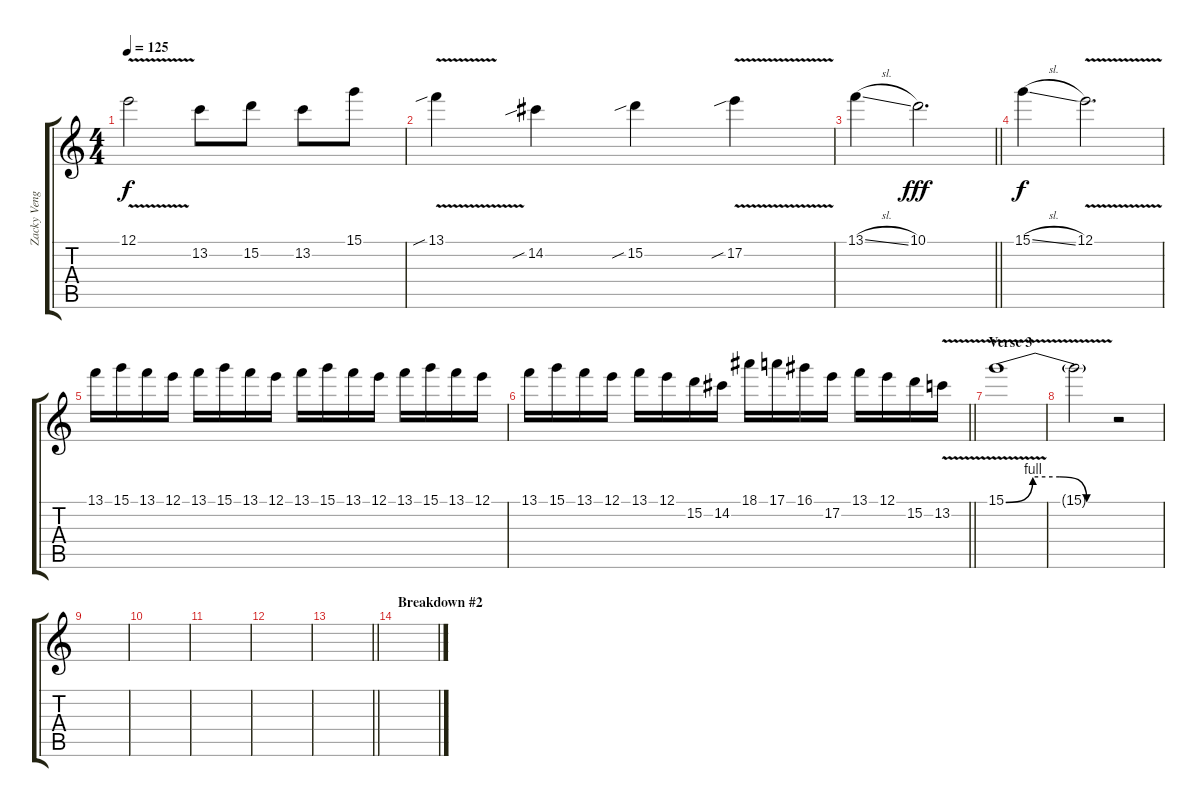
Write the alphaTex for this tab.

\track ("Zacky Vengeance Duet" "Zacky Veng") {instrument distortionguitar}
\staff {score tabs}
\tuning (E4 B3 G3 D3 A2 D2) {hide}
\ts (4 4)
\tempo 125
\clef g2
\ks c
12.1{v}.2{dy f} 13.2.8 15.2.8 13.2.8 15.1.8 |
13.1{v sib}.4 14.2{sib}.4 15.2{sib}.4 17.2{v sib}.4 |
\barLineRight lightlight
13.1{sl}.4 10.1.2{d dy fff} |
15.1{sl}.4{dy f} 12.1{v}.2{d} |
13.1.16 15.1.16 13.1.16 12.1.16 13.1.16 15.1.16 13.1.16 12.1.16 13.1.16 15.1.16 13.1.16 12.1.16 13.1.16 15.1.16 13.1.16 12.1.16 |
\barLineRight lightlight
13.1.16 15.1.16 13.1.16 12.1.16 13.1.16 12.1.16 15.2.16 14.2.16 18.1.16 17.1.16 16.1.16 17.2.16 13.1.16 12.1.16 15.2.16 13.2{v}.16 |
\section ("" "Verse 3")
15.1{be (custom 0 0 15 4 30 4 45 0 60 0) v}.1 |
15.1{t}.2 r.2 |
|
|
|
|
\barLineRight lightlight
|
\section ("" "Breakdown #2")
